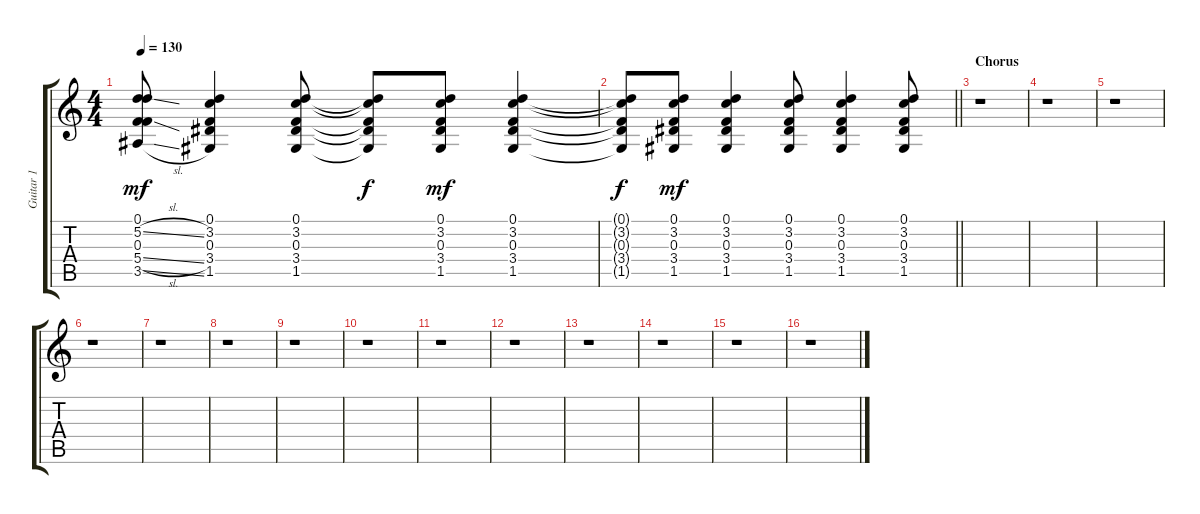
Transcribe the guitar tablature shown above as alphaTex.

\track ("Guitar 1" "Guitar 1") {instrument electricguitarclean}
\staff {score tabs}
\tuning (D4 A3 F3 C3 G2 C2) {hide}
\ts (4 4)
\tempo 130
\clef g2
\ks c
(0.1 5.2{sl} 0.3 5.4{sl} 3.5{sl}).8{dy mf} (0.1 3.2 0.3 3.4 1.5).4 (0.1 3.2 0.3 3.4 1.5).8 (0.1{t} 3.2{t} 0.3{t} 3.4{t} 1.5{t}).8{dy f} (0.1 3.2 0.3 3.4 1.5).8{dy mf} (0.1 3.2 0.3 3.4 1.5).4 |
\barLineRight lightlight
(0.1{t} 3.2{t} 0.3{t} 3.4{t} 1.5{t}).8{dy f} (0.1 3.2 0.3 3.4 1.5).8{dy mf} (0.1 3.2 0.3 3.4 1.5).4 (0.1 3.2 0.3 3.4 1.5).8 (0.1 3.2 0.3 3.4 1.5).4 (0.1 3.2 0.3 3.4 1.5).8 |
\section ("" "Chorus")
r.1 |
r.1 |
r.1 |
r.1 |
r.1 |
r.1 |
r.1 |
r.1 |
r.1 |
r.1 |
r.1 |
r.1 |
r.1 |
r.1
